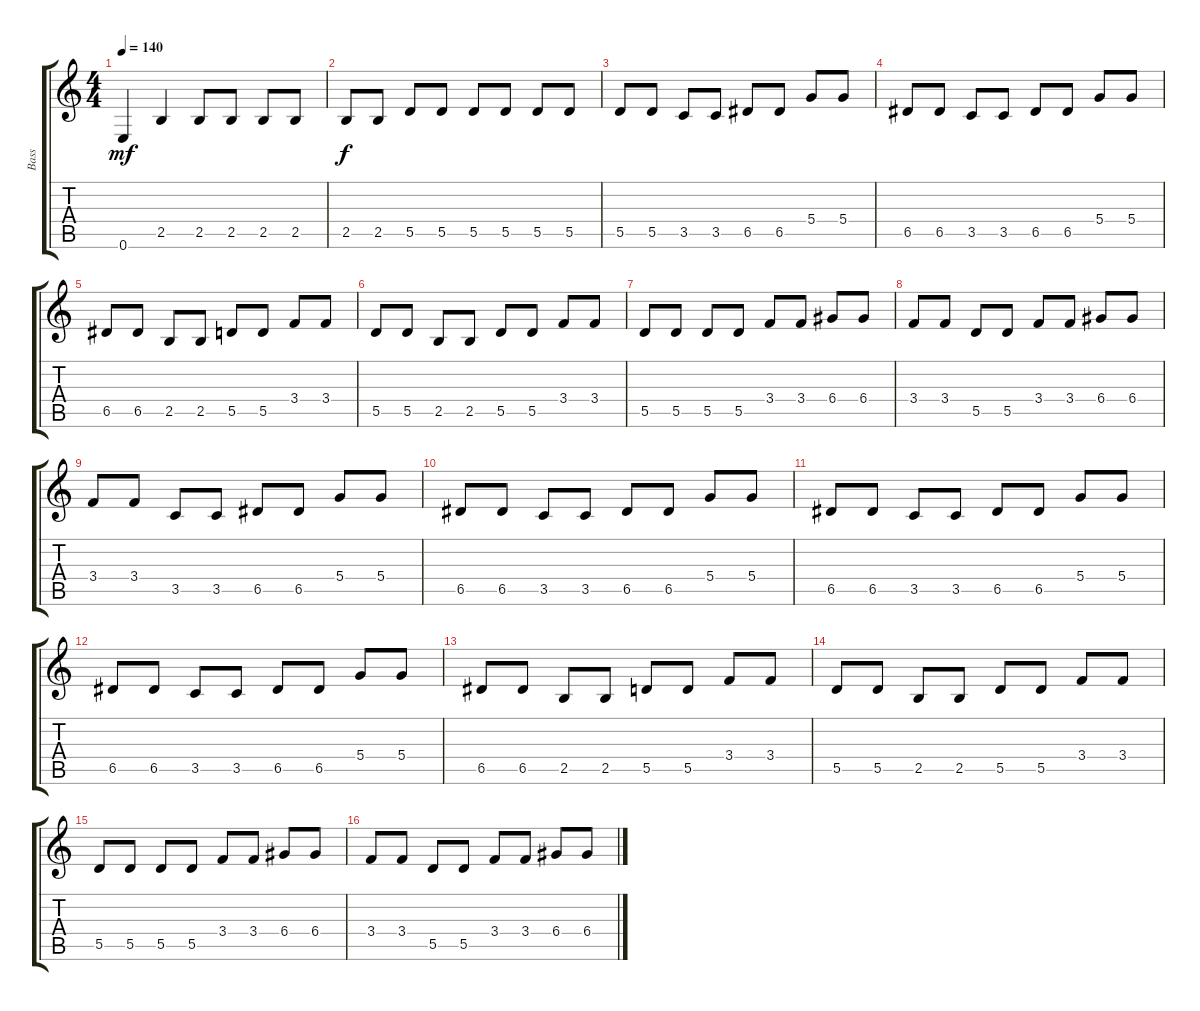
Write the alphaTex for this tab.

\track ("Bass" "Bass") {instrument electricbassfinger}
\staff {score tabs}
\tuning (E4 B3 G3 D3 A2 E2) {hide}
\ts (4 4)
\tempo 140
\clef g2
\ks c
0.6.4{dy mf} 2.5.4 2.5.8 2.5.8 2.5.8 2.5.8 |
2.5.8{dy f} 2.5.8 5.5.8 5.5.8 5.5.8 5.5.8 5.5.8 5.5.8 |
5.5.8 5.5.8 3.5.8{balance 8} 3.5.8 6.5.8 6.5.8 5.4.8 5.4.8 |
6.5.8 6.5.8 3.5.8 3.5.8 6.5.8 6.5.8 5.4.8 5.4.8 |
6.5.8 6.5.8 2.5.8 2.5.8 5.5.8 5.5.8 3.4.8 3.4.8 |
5.5.8 5.5.8 2.5.8 2.5.8 5.5.8 5.5.8 3.4.8 3.4.8 |
5.5.8 5.5.8 5.5.8 5.5.8 3.4.8 3.4.8 6.4.8 6.4.8 |
3.4.8 3.4.8 5.5.8 5.5.8 3.4.8 3.4.8 6.4.8 6.4.8 |
3.4.8 3.4.8 3.5.8 3.5.8 6.5.8 6.5.8 5.4.8 5.4.8 |
6.5.8 6.5.8 3.5.8 3.5.8 6.5.8 6.5.8 5.4.8 5.4.8 |
6.5.8 6.5.8 3.5.8 3.5.8 6.5.8 6.5.8 5.4.8 5.4.8 |
6.5.8 6.5.8 3.5.8 3.5.8 6.5.8 6.5.8 5.4.8 5.4.8 |
6.5.8 6.5.8 2.5.8 2.5.8 5.5.8 5.5.8 3.4.8 3.4.8 |
5.5.8 5.5.8 2.5.8 2.5.8 5.5.8 5.5.8 3.4.8 3.4.8 |
5.5.8 5.5.8 5.5.8 5.5.8 3.4.8 3.4.8 6.4.8 6.4.8 |
3.4.8 3.4.8 5.5.8 5.5.8 3.4.8 3.4.8 6.4.8 6.4.8
